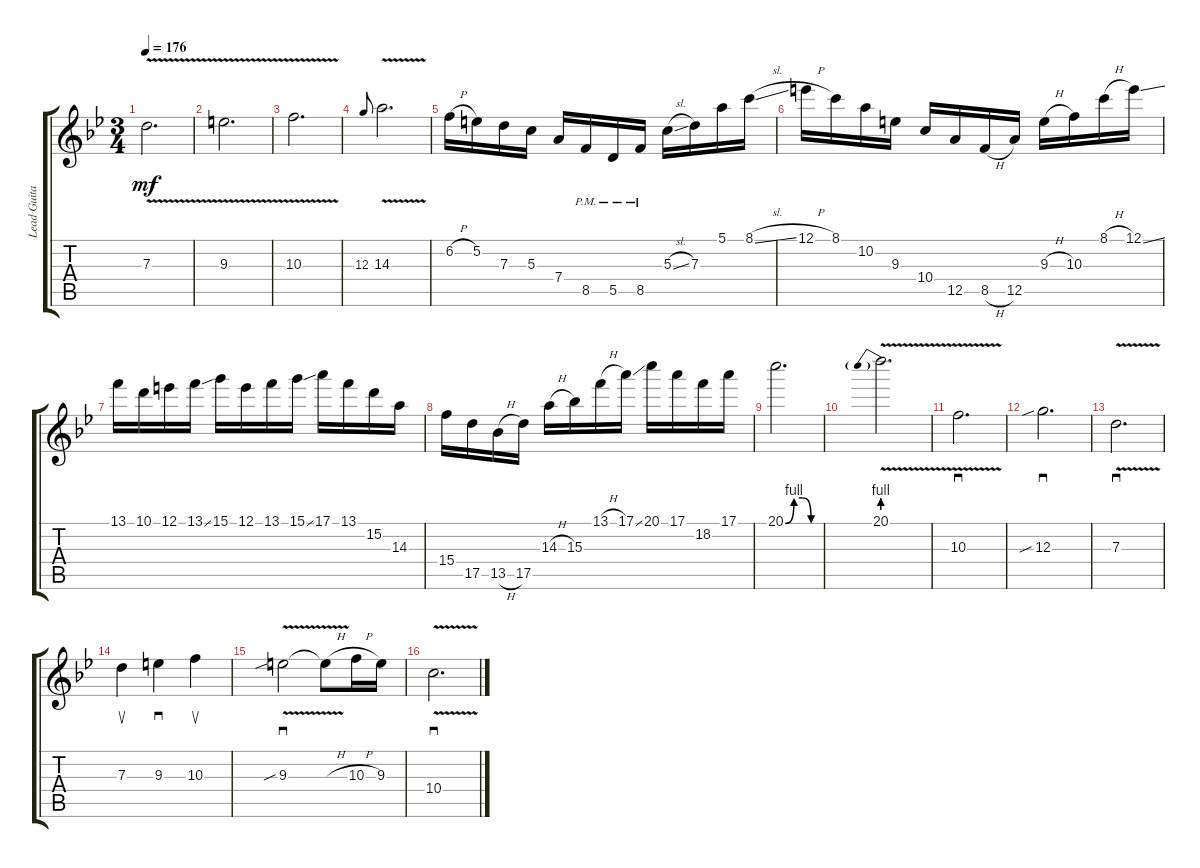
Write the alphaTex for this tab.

\track ("Lead Guitar" "Lead Guita") {instrument overdrivenguitar}
\staff {score tabs}
\tuning (E4 B3 G3 D3 A2 E2) {hide}
\ts (3 4)
\tempo 176
\clef g2
\ks bb
7.3{v}.2{d dy mf} |
9.3{v}.2{d} |
10.3{v}.2{d} |
12.3.8{gr onbeat} 14.3{v}.2{d} |
6.2{h}.16 5.2.16 7.3.16 5.3.16 7.4.16 8.5{pm}.16 5.5{pm}.16 8.5{pm}.16 5.3{sl}.16 7.3.16 5.1.16 8.1{sl}.16 |
12.1{h}.16 8.1.16 10.2.16 9.3.16 10.4.16 12.5.16 8.5{h}.16 12.5.16 9.3{h}.16 10.3.16 8.1{h}.16 12.1{ss}.16 |
13.1.16 10.1.16 12.1.16 13.1{ss}.16 15.1.16 12.1.16 13.1.16 15.1{ss}.16 17.1.16 13.1.16 15.2.16 14.3.16 |
15.4.16 17.5.16 13.5{h}.16 17.5.16 14.3{h}.16 15.3.16 13.1{h}.16 17.1{ss}.16 20.1.16 17.1.16 18.2.16 17.1.16 |
20.1{be (custom 0 0 15 4 30 4 45 0 60 0)}.2{d} |
20.1{be (prebend 0 4 60 4) v}.2{d} |
10.3{v}.2{d sd} |
12.3{sib}.2{d sd} |
7.3{v}.2{d sd} |
7.3.4{su} 9.3.4{sd} 10.3.4{su} |
9.3{v sib}.2{sd} 9.3{h t}.8 10.3{h}.16 9.3.16 |
10.4{v}.2{d sd}
